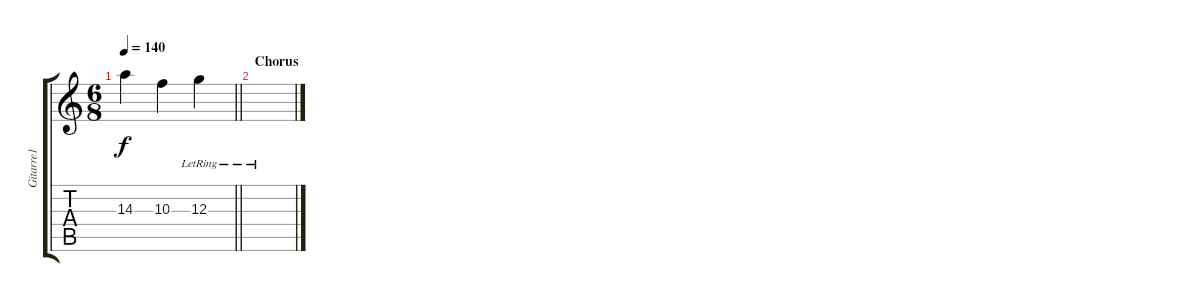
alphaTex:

\track ("Gitarre1" "Gitarre1") {instrument acousticguitarnylon}
\staff {score tabs}
\tuning (E4 B3 G3 D3 A2 E2) {hide}
\ts (6 8)
\tempo 140
\clef g2
\barLineRight lightlight
\ks c
14.3.4{dy f} 10.3.4 12.3{lr}.4 |
\section ("" "Chorus")
